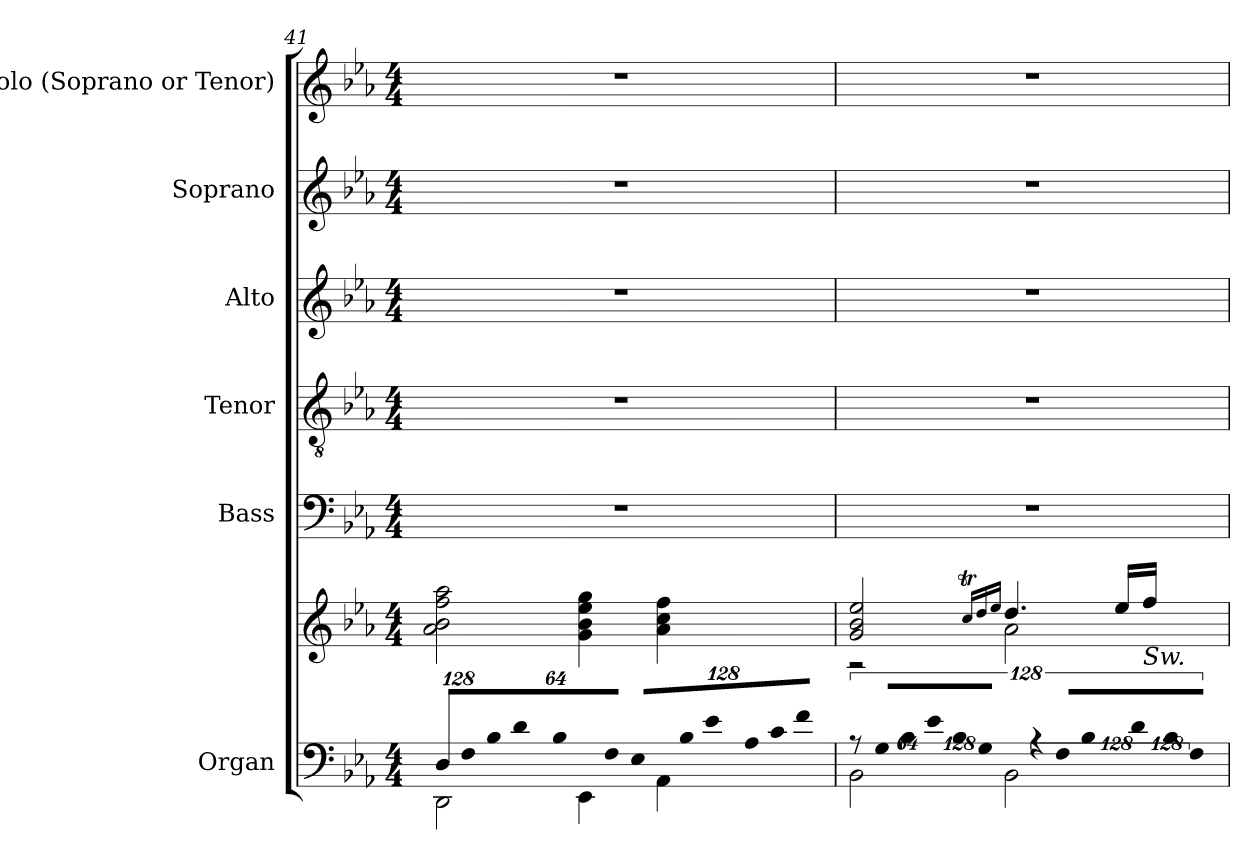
**kern	**kern	**kern	**kern	**kern	**kern	**kern
*part6	*part6	*part5	*part4	*part3	*part2	*part1
*staff7	*staff6	*staff5	*staff4	*staff3	*staff2	*staff1
*I"Organ	*	*I"Bass	*I"Tenor	*I"Alto	*I"Soprano	*I"Solo  (Soprano or Tenor)
*I'Org.	*	*I'B.	*I'T.	*I'A.	*I'S.	*I'Solo
*clefF4	*clefG2	*clefF4	*clefGv2	*clefG2	*clefG2	*clefG2
*	*	*	*ITrd7c12	*	*	*
*k[b-e-a-]	*k[b-e-a-]	*k[b-e-a-]	*k[b-e-a-]	*k[b-e-a-]	*k[b-e-a-]	*k[b-e-a-]
*E-:	*E-:	*E-:	*E-:	*E-:	*E-:	*E-:
*M4/4	*M4/4	*M4/4	*M4/4	*M4/4	*M4/4	*M4/4
*Xbrackettup	*	*	*	*	*	*
=41	=41	=41	=41	=41	=41	=41
!LO:N:vis=8	!	!	!	!	!	!
*^	*	*	*	*	*	*
1024%85Di/L	2DDi\	2a-i\ 2b-i 2ffi 2aa-i	1r	1r	1r	1r	1r
!LO:N:vis=8	!	!	!	!	!	!	!
1024%85Fi/	.	.	.	.	.	.	.
!LO:N:vis=8	!	!	!	!	!	!	!
512%43B-i/	.	.	.	.	.	.	.
!LO:N:vis=8	!	!	!	!	!	!	!
1024%85di/	.	.	.	.	.	.	.
!LO:N:vis=8	!	!	!	!	!	!	!
1024%85B-i/	.	.	.	.	.	.	.
!LO:N:vis=8	!	!	!	!	!	!	!
512%43Fi/J	.	.	.	.	.	.	.
!LO:N:vis=8	!	!	!	!	!	!	!
1024%85E-i/L	4EE-i\	4gi\ 4b-i 4ee-i 4ggi	.	.	.	.	.
!LO:N:vis=8	!	!	!	!	!	!	!
1024%85B-i/	.	.	.	.	.	.	.
!LO:N:vis=8	!	!	!	!	!	!	!
512%43e-i/	.	.	.	.	.	.	.
!LO:N:vis=8	!	!	!	!	!	!	!
1024%85A-i/	4AA-i\	4a-i\ 4cci 4ffi	.	.	.	.	.
!LO:N:vis=8	!	!	!	!	!	!	!
1024%85ci/	.	.	.	.	.	.	.
!LO:N:vis=8	!	!	!	!	!	!	!
512%43fi/J	.	.	.	.	.	.	.
*v	*v	*	*	*	*	*	*
=42	=42	=42	=42	=42	=42	=42
*brackettup	*	*	*	*	*	*
!LO:N:vis=8	!	!	!	!	!	!
*^	*^	*	*	*	*	*
*	*^	*	*	*	*	*	*	*
1024%85r	2BB-i\	2...ryy	2gi/ 2b-i 2ee-i	2r	1r	1r	1r	1r	1r
!LO:N:vis=8	!	!	!	!	!	!	!	!	!
1024%85Gi/L	.	.	.	.	.	.	.	.	.
!LO:N:vis=8	!	!	!	!	!	!	!	!	!
512%43B-i/	.	.	.	.	.	.	.	.	.
*Xbrackettup	*	*	*	*	*	*	*	*	*
!LO:N:vis=8	!	!	!	!	!	!	!	!	!
1024%85e-i/	.	.	.	.	.	.	.	.	.
!LO:N:vis=8	!	!	!	!	!	!	!	!	!
1024%85B-i/	.	.	.	.	.	.	.	.	.
!LO:N:vis=8	!	!	!	!	!	!	!	!	!
512%43Gi/J	.	.	.	.	.	.	.	.	.
.	.	.	16qccTi/LL	.	.	.	.	.	.
.	.	.	16qddi/	.	.	.	.	.	.
.	.	.	16qee-i/JJ	.	.	.	.	.	.
*brackettup	*	*	*	*	*	*	*	*	*
!LO:N:vis=8	!	!	!	!	!	!	!	!	!
1024%85r	2BB-i\	.	4.ddi/	2a-i\	.	.	.	.	.
!LO:N:vis=8	!	!	!	!	!	!	!	!	!
1024%85Fi/L	.	.	.	.	.	.	.	.	.
!LO:N:vis=8	!	!	!	!	!	!	!	!	!
512%43B-i/	.	.	.	.	.	.	.	.	.
*Xbrackettup	*	*	*	*	*	*	*	*	*
!LO:N:vis=8	!	!	!	!	!	!	!	!	!
1024%85di/	.	.	.	.	.	.	.	.	.
!LO:N:vis=8	!	!	!	!	!	!	!	!	!
1024%85B-i/	.	.	.	.	.	.	.	.	.
.	.	.	16ee-i/LL	.	.	.	.	.	.
!LO:N:vis=8	!	!	!	!	!	!	!	!	!
512%43Fi/J	.	.	.	.	.	.	.	.	.
!	!	!LO:TX:a:i:t=Sw.	!	!	!	!	!	!	!
.	.	16ryy	16ffi/JJ	.	.	.	.	.	.
*v	*v	*v	*	*	*	*	*	*	*
*	*v	*v	*	*	*	*	*
=	=	=	=	=	=	=
*-	*-	*-	*-	*-	*-	*-
